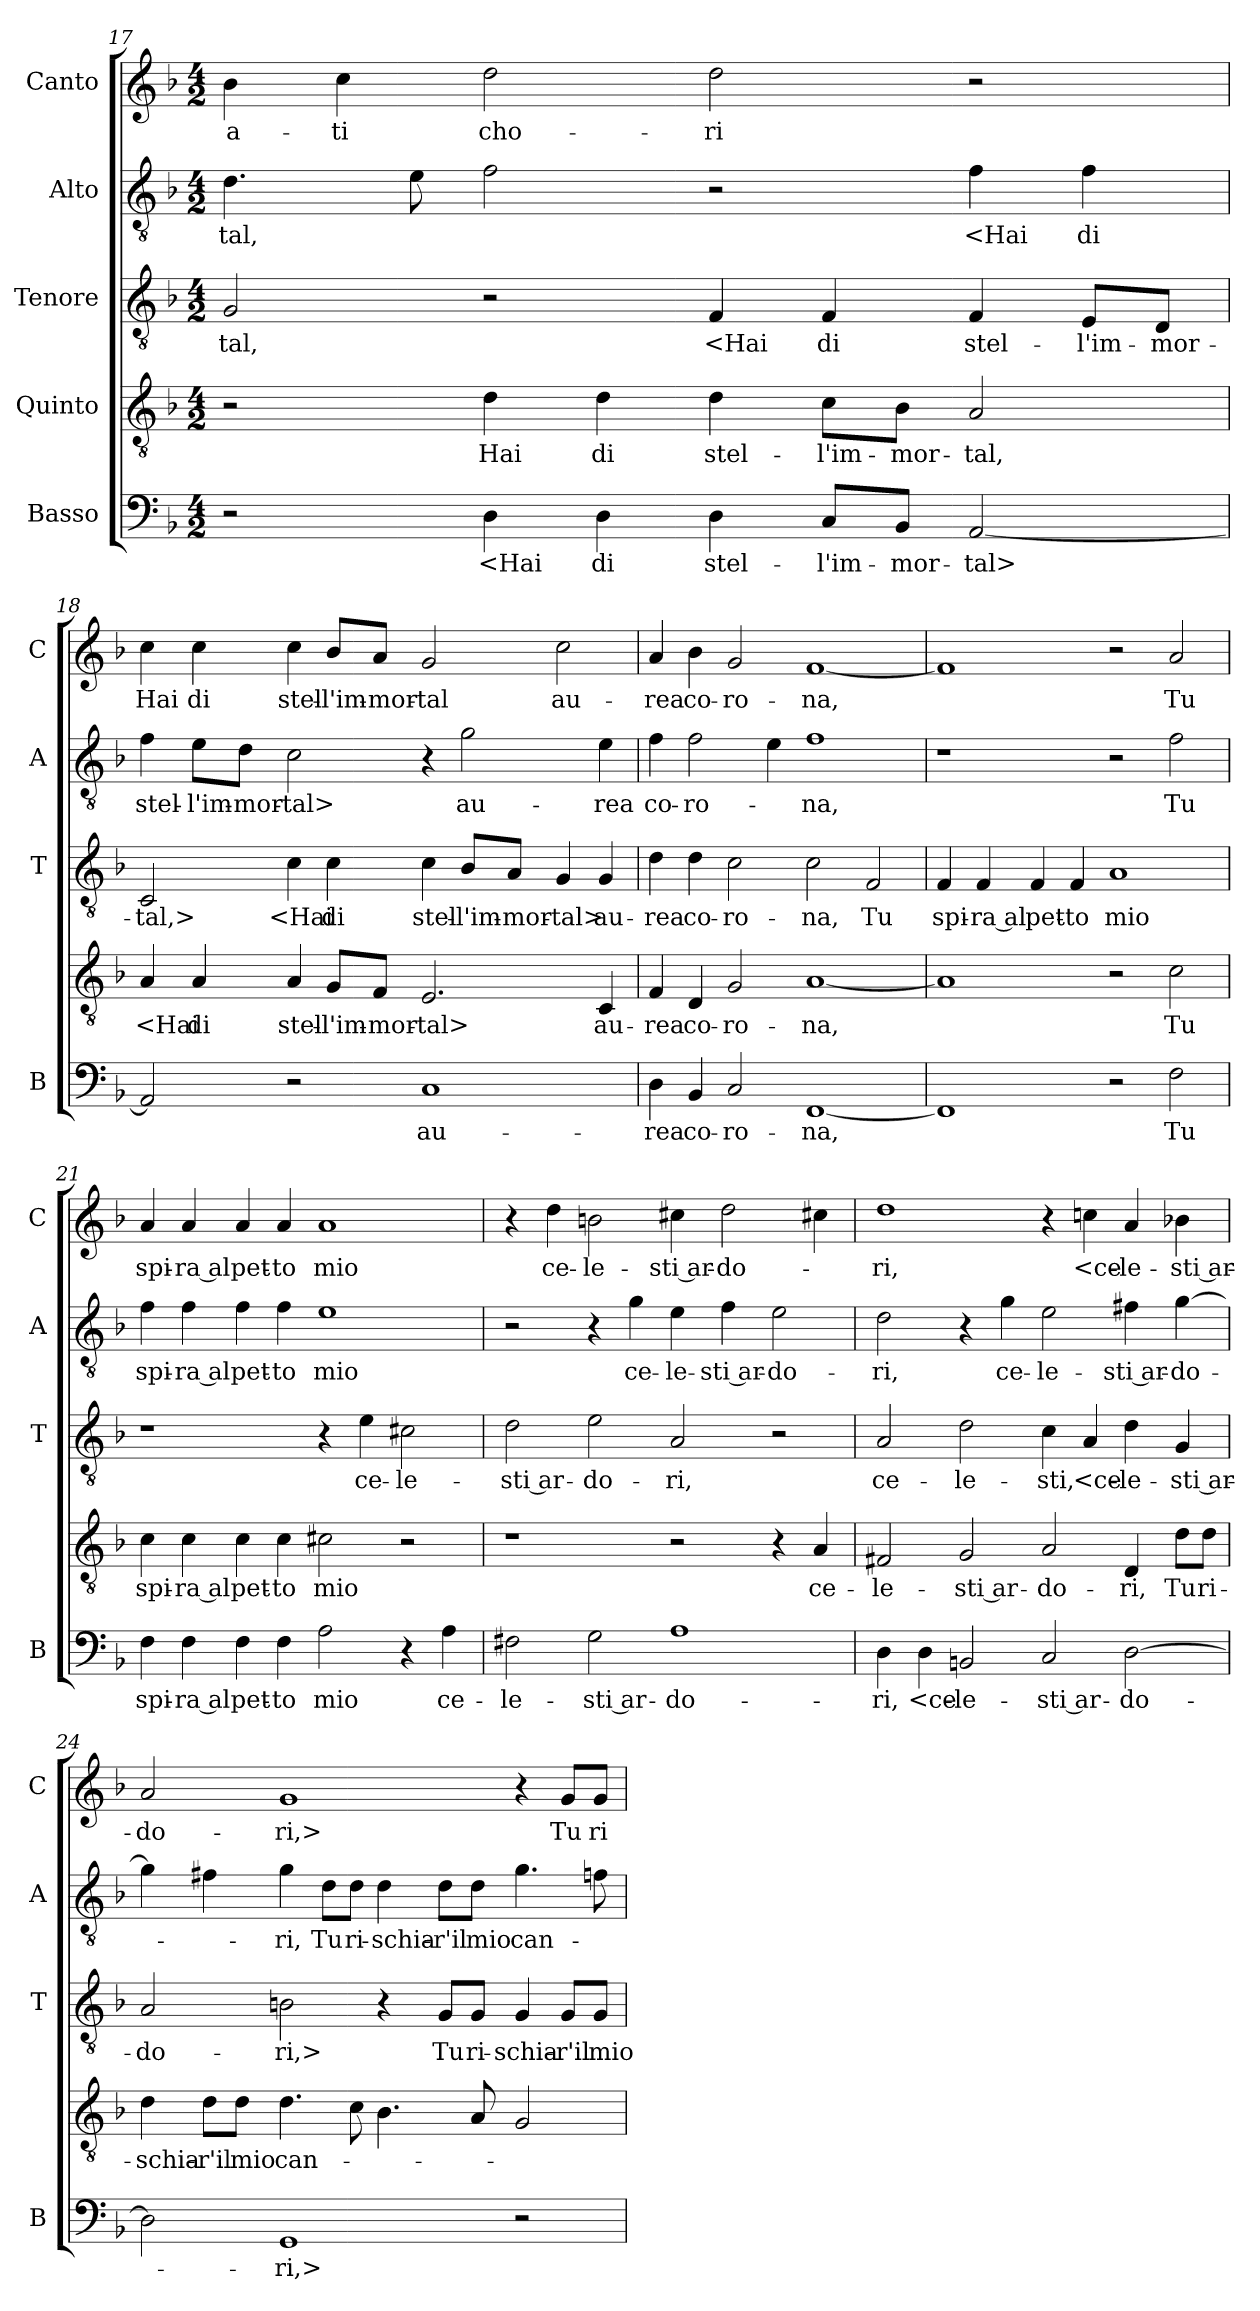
**kern	**text	**kern	**text	**kern	**text	**kern	**text	**kern	**text
*part5	*part5	*part4	*part4	*part3	*part3	*part2	*part2	*part1	*part1
*staff5	*staff5	*staff4	*staff4	*staff3	*staff3	*staff2	*staff2	*staff1	*staff1
*I"Basso	*	*I"Quinto	*	*I"Tenore	*	*I"Alto	*	*I"Canto	*
*I'B	*	*	*	*I'T	*	*I'A	*	*I'C	*
*clefF4	*	*clefGv2	*	*clefGv2	*	*clefGv2	*	*clefG2	*
*k[b-]	*	*k[b-]	*	*k[b-]	*	*k[b-]	*	*k[b-]	*
*F:	*	*F:	*	*F:	*	*F:	*	*F:	*
*M4/2	*	*M4/2	*	*M4/2	*	*M4/2	*	*M4/2	*
=17	=17	=17	=17	=17	=17	=17	=17	=17	=17
2r	.	2r	.	2G	-tal,	4.d	-tal,	4b-	-a-
.	.	.	.	.	.	.	.	4cc	-ti
.	.	.	.	.	.	8e	.	.	.
4D	<Hai	4d	Hai	2r	.	2f	.	2dd	cho-
4D	di	4d	di	.	.	.	.	.	.
4D	stel-	4d	stel-	4F	<Hai	2r	.	2dd	-ri
8CL	-l'im-	8cL	-l'im-	4F	di	.	.	.	.
8BB-J	-mor-	8B-J	-mor-	.	.	.	.	.	.
[2AA	-tal>	2A	-tal,	4F	stel-	4f	<Hai	2r	.
.	.	.	.	8EL	-l'im-	4f	di	.	.
.	.	.	.	8DJ	-mor-	.	.	.	.
=18	=18	=18	=18	=18	=18	=18	=18	=18	=18
2AA]	.	4A	<Hai	2C	-tal,>	4f	stel-	4cc	Hai
.	.	4A	di	.	.	8eL	-l'im-	4cc	di
.	.	.	.	.	.	8dJ	-mor-	.	.
2r	.	4A	stel-	4c	<Hai	2c	-tal>	4cc	stel-
.	.	8GL	-l'im-	4c	di	.	.	8b-L	-l'im-
.	.	8FJ	-mor-	.	.	.	.	8aJ	-mor-
1C	au-	2.E	-tal>	4c	stel-	4r	.	2g	-tal
.	.	.	.	8B-L	-l'im-	2g	au-	.	.
.	.	.	.	8AJ	-mor-	.	.	.	.
.	.	.	.	4G	-tal>	.	.	2cc	au-
.	.	4C	au-	4G	au-	4e	-rea	.	.
=19	=19	=19	=19	=19	=19	=19	=19	=19	=19
4D	-rea	4F	-rea	4d	-rea	4f	co-	4a	-rea
4BB-	co-	4D	co-	4d	co-	2f	-ro-	4b-	co-
2C	-ro-	2G	-ro-	2c	-ro-	.	.	2g	-ro-
.	.	.	.	.	.	4e	.	.	.
[1FF	-na,	[1A	-na,	2c	-na,	1f	-na,	[1f	-na,
.	.	.	.	2F	Tu	.	.	.	.
=20	=20	=20	=20	=20	=20	=20	=20	=20	=20
1FF]	.	1A]	.	4F	spi-	1r	.	1f]	.
.	.	.	.	4F	-ra al	.	.	.	.
.	.	.	.	4F	pet-	.	.	.	.
.	.	.	.	4F	-to	.	.	.	.
2r	.	2r	.	1A	mio	2r	.	2r	.
2F	Tu	2c	Tu	.	.	2f	Tu	2a	Tu
=21	=21	=21	=21	=21	=21	=21	=21	=21	=21
4F	spi-	4c	spi-	1r	.	4f	spi-	4a	spi-
4F	-ra al	4c	-ra al	.	.	4f	-ra al	4a	-ra al
4F	pet-	4c	pet-	.	.	4f	pet-	4a	pet-
4F	-to	4c	-to	.	.	4f	-to	4a	-to
2A	mio	2c#X	mio	4r	.	1e	mio	1a	mio
.	.	.	.	4e	ce-	.	.	.	.
4r	.	2r	.	2c#X	-le-	.	.	.	.
4A	ce-	.	.	.	.	.	.	.	.
=22	=22	=22	=22	=22	=22	=22	=22	=22	=22
2F#X	-le-	1r	.	2d	-sti ar-	2r	.	4r	.
.	.	.	.	.	.	.	.	4dd	ce-
2G	-sti ar-	.	.	2e	-do-	4r	.	2bn	-le-
.	.	.	.	.	.	4g	ce-	.	.
1A	-do-	2r	.	2A	-ri,	4e	-le-	4cc#X	-sti ar-
.	.	.	.	.	.	4f	-sti ar-	2dd	-do-
.	.	4r	.	2r	.	2e	-do-	.	.
.	.	4A	ce-	.	.	.	.	4cc#X	.
=23	=23	=23	=23	=23	=23	=23	=23	=23	=23
4D	-ri,	2F#X	-le-	2A	ce-	2d	-ri,	1dd	-ri,
4D	<ce-	.	.	.	.	.	.	.	.
2BBn	-le-	2G	-sti ar-	2d	-le-	4r	.	.	.
.	.	.	.	.	.	4g	ce-	.	.
2C	-sti ar-	2A	-do-	4c	-sti,	2e	-le-	4r	.
.	.	.	.	4A	<ce-	.	.	4ccn	<ce-
[2D	-do-	4D	-ri,	4d	-le-	4f#X	-sti ar-	4a	-le-
.	.	8dL	Tu	4G	-sti ar-	[4g	-do-	4b-X	-sti ar-
.	.	8dJ	ri-	.	.	.	.	.	.
=24	=24	=24	=24	=24	=24	=24	=24	=24	=24
2D]	.	4d	-schia-	2A	-do-	4g]	.	2a	-do-
.	.	8dL	-r'il	.	.	4f#X	.	.	.
.	.	8dJ	mio	.	.	.	.	.	.
1GG	-ri,>	4.d	can-	2Bn	-ri,>	4g	-ri,	1g	-ri,>
.	.	.	.	.	.	8dL	Tu	.	.
.	.	8c	.	.	.	8dJ	ri-	.	.
.	.	4.B-	.	4r	.	4d	-schia-	.	.
.	.	.	.	8GL	Tu	8dL	-r'il	.	.
.	.	8A	.	8GJ	ri-	8dJ	mio	.	.
2r	.	2G	.	4G	-schia-	4.g	can-	4r	.
.	.	.	.	8GL	-r'il	.	.	8gL	Tu
.	.	.	.	8GJ	mio	8fn	.	8gJ	ri-
=	=	=	=	=	=	=	=	=	=
*-	*-	*-	*-	*-	*-	*-	*-	*-	*-
